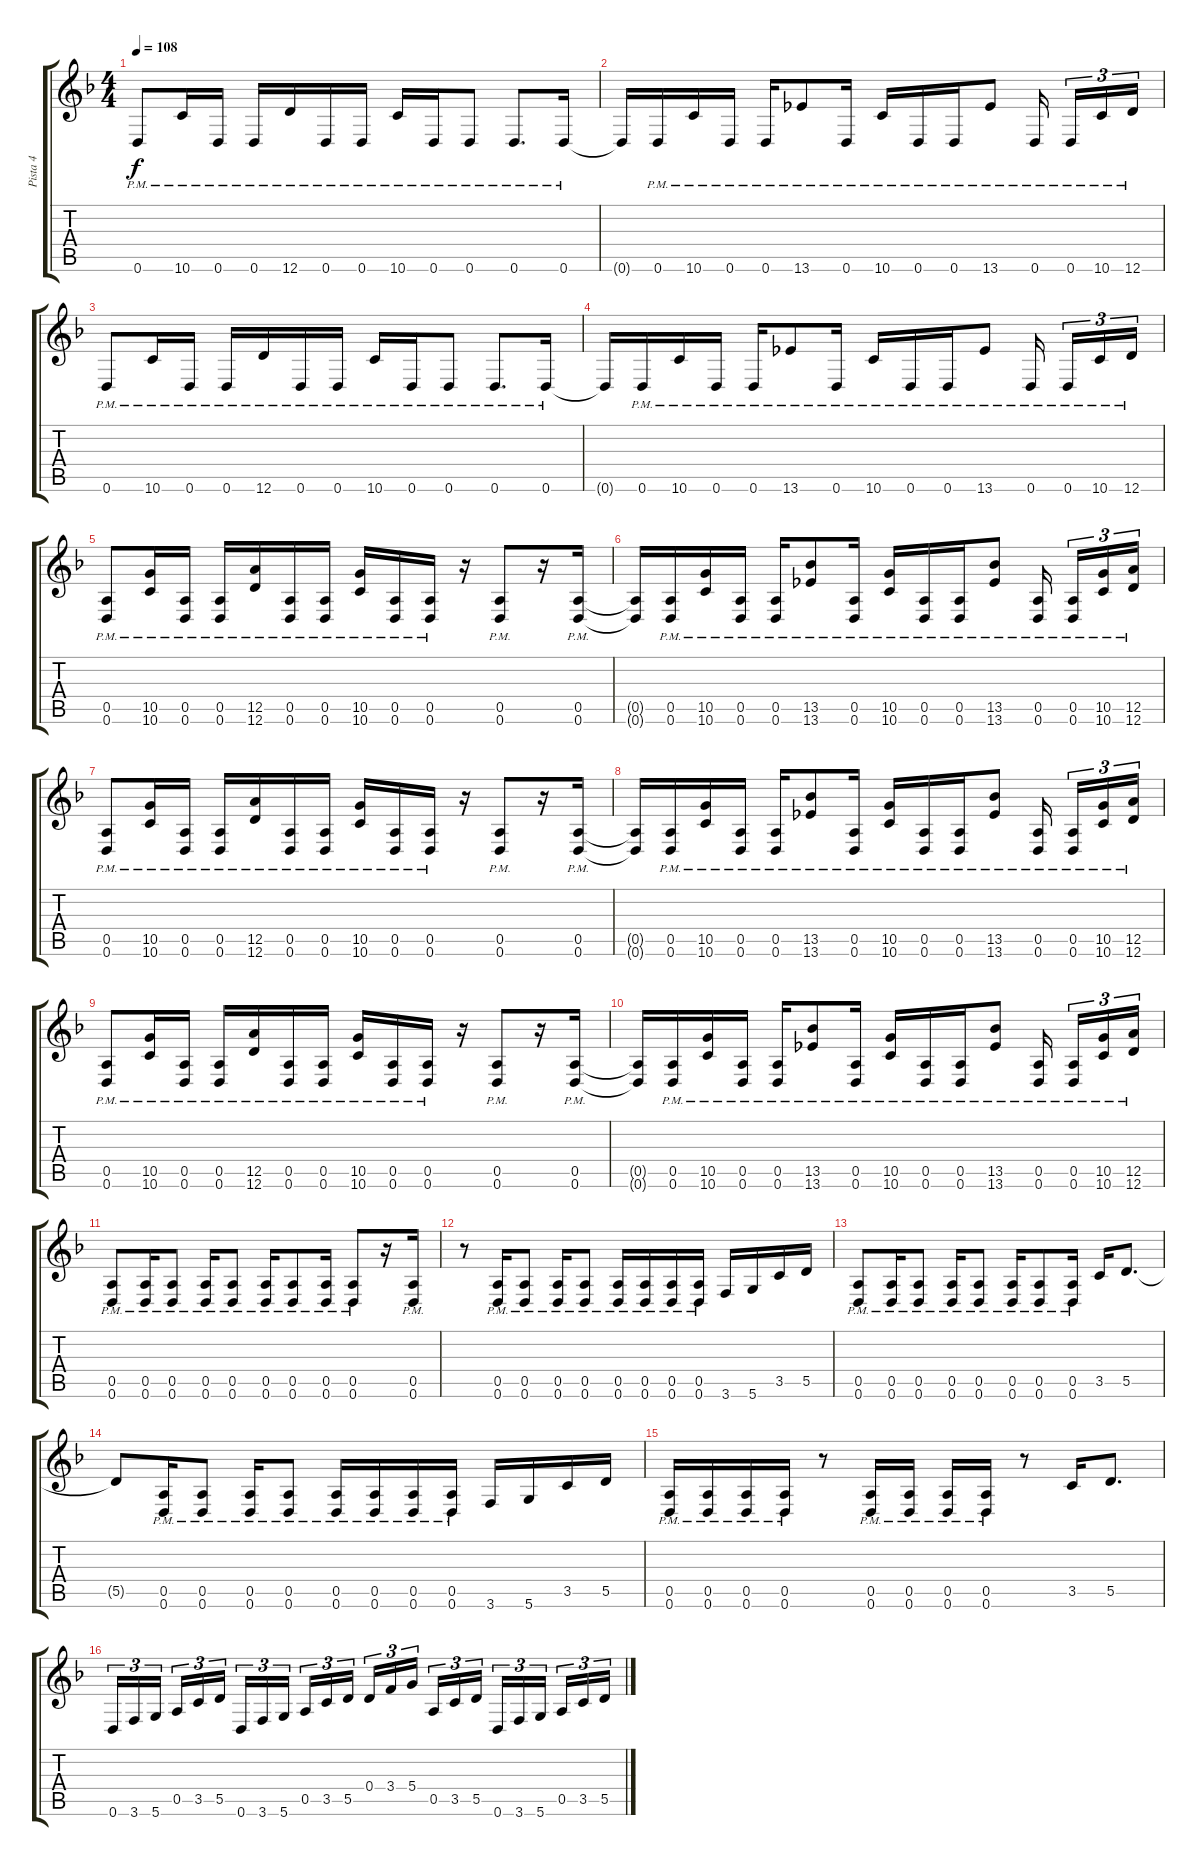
\track ("Pista 4" "Pista 4") {instrument distortionguitar}
\staff {score tabs}
\tuning (E4 B3 G3 D3 A2 D2) {hide}
\ts (4 4)
\tempo 108
\clef g2
\ks f
0.6{pm}.8{dy f} 10.6{pm}.16 0.6{pm}.16 0.6{pm}.16 12.6{pm}.16 0.6{pm}.16 0.6{pm}.16 10.6{pm}.16 0.6{pm}.16 0.6{pm}.8 0.6{pm}.8{d} 0.6{pm}.16 |
0.6{t}.16 0.6{pm}.16 10.6{pm}.16 0.6{pm}.16 0.6{pm}.16 13.6{pm}.8 0.6{pm}.16 10.6{pm}.16 0.6{pm}.16 0.6{pm}.16 13.6{pm}.8 0.6{pm}.16{beam splitsecondary} 0.6{pm}.16{tu (3 2)} 10.6{pm}.16{tu (3 2)} 12.6{pm}.16{tu (3 2)} |
0.6{pm}.8 10.6{pm}.16 0.6{pm}.16 0.6{pm}.16 12.6{pm}.16 0.6{pm}.16 0.6{pm}.16 10.6{pm}.16 0.6{pm}.16 0.6{pm}.8 0.6{pm}.8{d} 0.6{pm}.16 |
0.6{t}.16 0.6{pm}.16 10.6{pm}.16 0.6{pm}.16 0.6{pm}.16 13.6{pm}.8 0.6{pm}.16 10.6{pm}.16 0.6{pm}.16 0.6{pm}.16 13.6{pm}.8 0.6{pm}.16{beam splitsecondary} 0.6{pm}.16{tu (3 2)} 10.6{pm}.16{tu (3 2)} 12.6{pm}.16{tu (3 2)} |
(0.5{pm} 0.6{pm}).8 (10.5{pm} 10.6{pm}).16 (0.5{pm} 0.6{pm}).16 (0.5{pm} 0.6{pm}).16 (12.5{pm} 12.6{pm}).16 (0.5{pm} 0.6{pm}).16 (0.5{pm} 0.6{pm}).16 (10.5{pm} 10.6{pm}).16 (0.5{pm} 0.6{pm}).16 (0.5{pm} 0.6{pm}).16 r.16 (0.5{pm} 0.6{pm}).8 r.16 (0.5{pm} 0.6{pm}).16 |
(0.5{t} 0.6{t}).16 (0.5{pm} 0.6{pm}).16 (10.5{pm} 10.6{pm}).16 (0.5{pm} 0.6{pm}).16 (0.5{pm} 0.6{pm}).16 (13.5{pm} 13.6{pm}).8 (0.5{pm} 0.6{pm}).16 (10.5{pm} 10.6{pm}).16 (0.5{pm} 0.6{pm}).16 (0.5{pm} 0.6{pm}).16 (13.5{pm} 13.6{pm}).8 (0.5{pm} 0.6{pm}).16{beam splitsecondary} (0.5{pm} 0.6{pm}).16{tu (3 2)} (10.5{pm} 10.6{pm}).16{tu (3 2)} (12.5{pm} 12.6{pm}).16{tu (3 2)} |
(0.5{pm} 0.6{pm}).8 (10.5{pm} 10.6{pm}).16 (0.5{pm} 0.6{pm}).16 (0.5{pm} 0.6{pm}).16 (12.5{pm} 12.6{pm}).16 (0.5{pm} 0.6{pm}).16 (0.5{pm} 0.6{pm}).16 (10.5{pm} 10.6{pm}).16 (0.5{pm} 0.6{pm}).16 (0.5{pm} 0.6{pm}).16 r.16 (0.5{pm} 0.6{pm}).8 r.16 (0.5{pm} 0.6{pm}).16 |
(0.5{t} 0.6{t}).16 (0.5{pm} 0.6{pm}).16 (10.5{pm} 10.6{pm}).16 (0.5{pm} 0.6{pm}).16 (0.5{pm} 0.6{pm}).16 (13.5{pm} 13.6{pm}).8 (0.5{pm} 0.6{pm}).16 (10.5{pm} 10.6{pm}).16 (0.5{pm} 0.6{pm}).16 (0.5{pm} 0.6{pm}).16 (13.5{pm} 13.6{pm}).8 (0.5{pm} 0.6{pm}).16{beam splitsecondary} (0.5{pm} 0.6{pm}).16{tu (3 2)} (10.5{pm} 10.6{pm}).16{tu (3 2)} (12.5{pm} 12.6{pm}).16{tu (3 2)} |
(0.5{pm} 0.6{pm}).8 (10.5{pm} 10.6{pm}).16 (0.5{pm} 0.6{pm}).16 (0.5{pm} 0.6{pm}).16 (12.5{pm} 12.6{pm}).16 (0.5{pm} 0.6{pm}).16 (0.5{pm} 0.6{pm}).16 (10.5{pm} 10.6{pm}).16 (0.5{pm} 0.6{pm}).16 (0.5{pm} 0.6{pm}).16 r.16 (0.5{pm} 0.6{pm}).8 r.16 (0.5{pm} 0.6{pm}).16 |
(0.5{t} 0.6{t}).16 (0.5{pm} 0.6{pm}).16 (10.5{pm} 10.6{pm}).16 (0.5{pm} 0.6{pm}).16 (0.5{pm} 0.6{pm}).16 (13.5{pm} 13.6{pm}).8 (0.5{pm} 0.6{pm}).16 (10.5{pm} 10.6{pm}).16 (0.5{pm} 0.6{pm}).16 (0.5{pm} 0.6{pm}).16 (13.5{pm} 13.6{pm}).8 (0.5{pm} 0.6{pm}).16{beam splitsecondary} (0.5{pm} 0.6{pm}).16{tu (3 2)} (10.5{pm} 10.6{pm}).16{tu (3 2)} (12.5{pm} 12.6{pm}).16{tu (3 2)} |
(0.5{pm} 0.6{pm}).8 (0.5{pm} 0.6{pm}).16 (0.5{pm} 0.6{pm}).8 (0.5{pm} 0.6{pm}).16 (0.5{pm} 0.6{pm}).8 (0.5{pm} 0.6{pm}).16 (0.5{pm} 0.6{pm}).8 (0.5{pm} 0.6{pm}).16 (0.5{pm} 0.6{pm}).8 r.16 (0.5{pm} 0.6{pm}).16 |
r.8{instrument distortionguitar} (0.5{pm} 0.6{pm}).16 (0.5{pm} 0.6{pm}).8 (0.5{pm} 0.6{pm}).16 (0.5{pm} 0.6{pm}).8 (0.5{pm} 0.6{pm}).16 (0.5{pm} 0.6{pm}).16 (0.5{pm} 0.6{pm}).16 (0.5{pm} 0.6{pm}).16 3.6.16 5.6.16 3.5.16 5.5.16 |
(0.5{pm} 0.6{pm}).8 (0.5{pm} 0.6{pm}).16 (0.5{pm} 0.6{pm}).8 (0.5{pm} 0.6{pm}).16 (0.5{pm} 0.6{pm}).8 (0.5{pm} 0.6{pm}).16 (0.5{pm} 0.6{pm}).8 (0.5{pm} 0.6).16 3.5.16 5.5.8{d} |
5.5{t}.8 (0.5{pm} 0.6{pm}).16 (0.5{pm} 0.6{pm}).8 (0.5{pm} 0.6{pm}).16 (0.5{pm} 0.6{pm}).8 (0.5{pm} 0.6{pm}).16 (0.5{pm} 0.6{pm}).16 (0.5{pm} 0.6{pm}).16 (0.5{pm} 0.6{pm}).16 3.6.16 5.6.16 3.5.16 5.5.16 |
(0.5{pm} 0.6{pm}).16 (0.5{pm} 0.6{pm}).16 (0.5{pm} 0.6{pm}).16 (0.5{pm} 0.6{pm}).16 r.8 (0.5{pm} 0.6{pm}).16 (0.5{pm} 0.6{pm}).16 (0.5{pm} 0.6{pm}).16 (0.5{pm} 0.6{pm}).16 r.8 3.5.16 5.5.8{d} |
0.6.16{tu (3 2)} 3.6.16{tu (3 2)} 5.6.16{tu (3 2) beam splitsecondary} 0.5.16{tu (3 2)} 3.5.16{tu (3 2)} 5.5.16{tu (3 2)} 0.6.16{tu (3 2)} 3.6.16{tu (3 2)} 5.6.16{tu (3 2) beam splitsecondary} 0.5.16{tu (3 2)} 3.5.16{tu (3 2)} 5.5.16{tu (3 2)} 0.4.16{tu (3 2)} 3.4.16{tu (3 2)} 5.4.16{tu (3 2) beam splitsecondary} 0.5.16{tu (3 2)} 3.5.16{tu (3 2)} 5.5.16{tu (3 2)} 0.6.16{tu (3 2)} 3.6.16{tu (3 2)} 5.6.16{tu (3 2) beam splitsecondary} 0.5.16{tu (3 2)} 3.5.16{tu (3 2)} 5.5.16{tu (3 2)}
